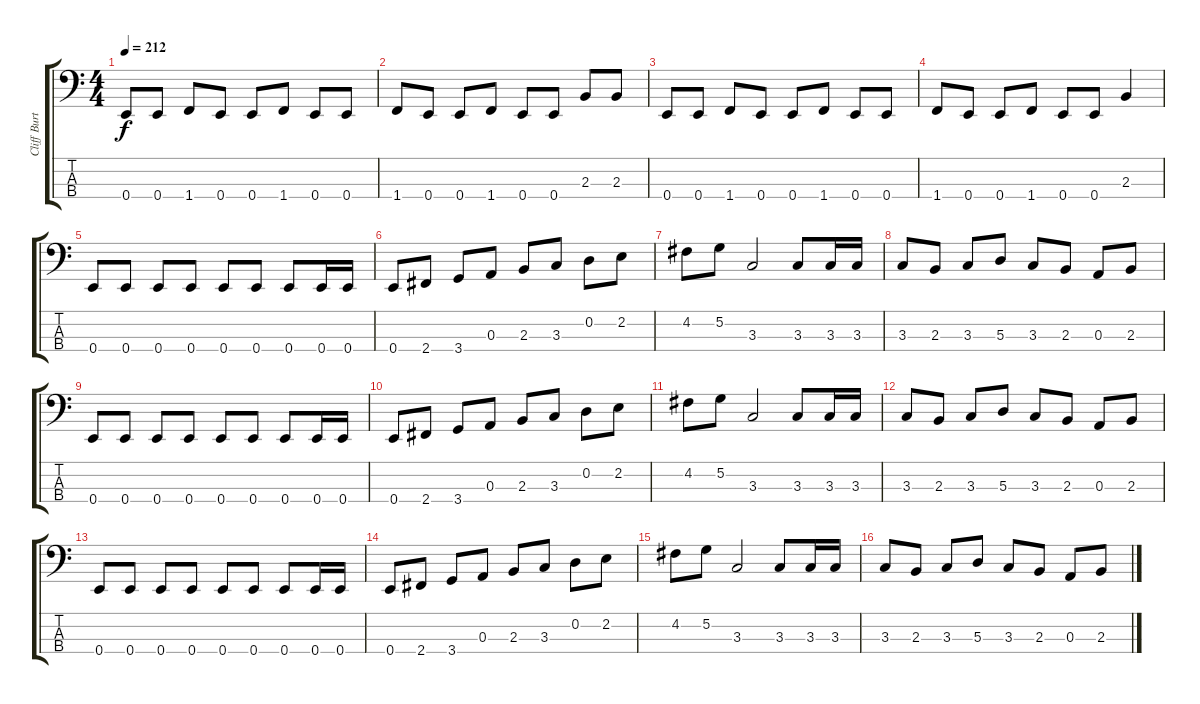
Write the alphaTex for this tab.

\track ("Cliff Burton (Bass)" "Cliff Burt") {instrument electricbassfinger}
\staff {score tabs}
\tuning (G2 D2 A1 E1) {hide}
\ts (4 4)
\tempo 212
\clef f4
\ks c
0.4.8{dy f} 0.4.8 1.4.8 0.4.8 0.4.8 1.4.8 0.4.8 0.4.8 |
1.4.8 0.4.8 0.4.8 1.4.8 0.4.8 0.4.8 2.3.8 2.3.8 |
0.4.8 0.4.8 1.4.8 0.4.8 0.4.8 1.4.8 0.4.8 0.4.8 |
1.4.8 0.4.8 0.4.8 1.4.8 0.4.8 0.4.8 2.3.4 |
\section ("" "")
0.4.8 0.4.8 0.4.8 0.4.8 0.4.8 0.4.8 0.4.8 0.4.16 0.4.16 |
0.4.8 2.4.8 3.4.8 0.3.8 2.3.8 3.3.8 0.2.8 2.2.8 |
4.2.8 5.2.8 3.3.2 3.3.8 3.3.16 3.3.16 |
3.3.8 2.3.8 3.3.8 5.3.8 3.3.8 2.3.8 0.3.8 2.3.8 |
0.4.8 0.4.8 0.4.8 0.4.8 0.4.8 0.4.8 0.4.8 0.4.16 0.4.16 |
0.4.8 2.4.8 3.4.8 0.3.8 2.3.8 3.3.8 0.2.8 2.2.8 |
4.2.8 5.2.8 3.3.2 3.3.8 3.3.16 3.3.16 |
3.3.8 2.3.8 3.3.8 5.3.8 3.3.8 2.3.8 0.3.8 2.3.8 |
0.4.8 0.4.8 0.4.8 0.4.8 0.4.8 0.4.8 0.4.8 0.4.16 0.4.16 |
0.4.8 2.4.8 3.4.8 0.3.8 2.3.8 3.3.8 0.2.8 2.2.8 |
4.2.8 5.2.8 3.3.2 3.3.8 3.3.16 3.3.16 |
3.3.8 2.3.8 3.3.8 5.3.8 3.3.8 2.3.8 0.3.8 2.3.8
